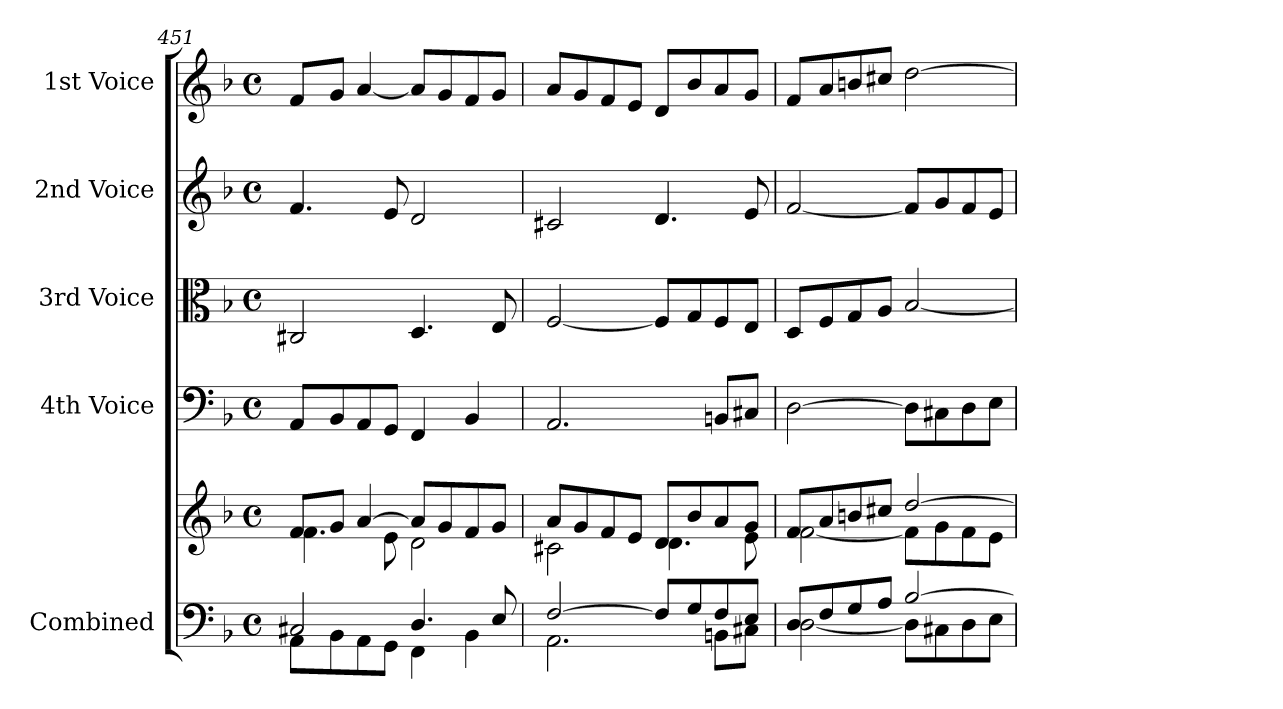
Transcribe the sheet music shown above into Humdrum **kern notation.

**kern	**kern	**kern	**kern	**kern	**kern
*part5	*part5	*part4	*part3	*part2	*part1
*staff6	*staff5	*staff4	*staff3	*staff2	*staff1
*I"Combined	*	*I"4th Voice	*I"3rd Voice	*I"2nd Voice	*I"1st Voice
*clefF4	*clefG2	*clefF4	*clefC3	*clefG2	*clefG2
*k[b-]	*k[b-]	*k[b-]	*k[b-]	*k[b-]	*k[b-]
*M4/4	*M4/4	*M4/4	*M4/4	*M4/4	*M4/4
*met(c)	*met(c)	*met(c)	*met(c)	*met(c)	*met(c)
=451	=451	=451	=451	=451	=451
*^	*^	*	*	*	*
2C#X/	8AA\L	8f/L	4.f\	8AA/L	2C#X/	4.f/	8f/L
.	8BB-\	8g/J	.	8BB-/	.	.	8g/J
.	8AA\	[4a/	.	8AA/	.	.	[4a/
.	8GG\J	.	8e\	8GG/J	.	8e/	.
4.D/	4FF\	8a/L]	2d\	4FF/	4.D/	2d/	8a/L]
.	.	8g/	.	.	.	.	8g/
.	4BB-\	8f/	.	4BB-/	.	.	8f/
8E/	.	8g/J	.	.	8E/	.	8g/J
=452	=452	=452	=452	=452	=452	=452	=452
[2F/	2.AA\	8a/L	2c#X\	2.AA/	[2F/	2c#X/	8a/L
.	.	8g/	.	.	.	.	8g/
.	.	8f/	.	.	.	.	8f/
.	.	8e/J	.	.	.	.	8e/J
8F/L]	.	8d/L	4.d\	.	8F/L]	4.d/	8d/L
8G/	.	8b-/	.	.	8G/	.	8b-/
8F/	8BBn\L	8a/	.	8BBn/L	8F/	.	8a/
8E/J	8C#X\J	8g/J	8e\	8C#X/J	8E/J	8e/	8g/J
!!LO:LB:g=z
=453	=453	=453	=453	=453	=453	=453	=453
8D/L	[2D\	8f/L	[2f\	[2D\	8D/L	[2f/	8f/L
8F/	.	8a/	.	.	8F/	.	8a/
8G/	.	8bn/	.	.	8G/	.	8bn/
8A/J	.	8cc#X/J	.	.	8A/J	.	8cc#X/J
[2B-/	8D\L]	[2dd/	8f\L]	8D\L]	[2B-/	8f/L]	[2dd\
.	8C#X\	.	8g\	8C#X\	.	8g/	.
.	8D\	.	8f\	8D\	.	8f/	.
.	8E\J	.	8e\J	8E\J	.	8e/J	.
*v	*v	*	*	*	*	*	*
*	*v	*v	*	*	*	*
=	=	=	=	=	=
*-	*-	*-	*-	*-	*-
